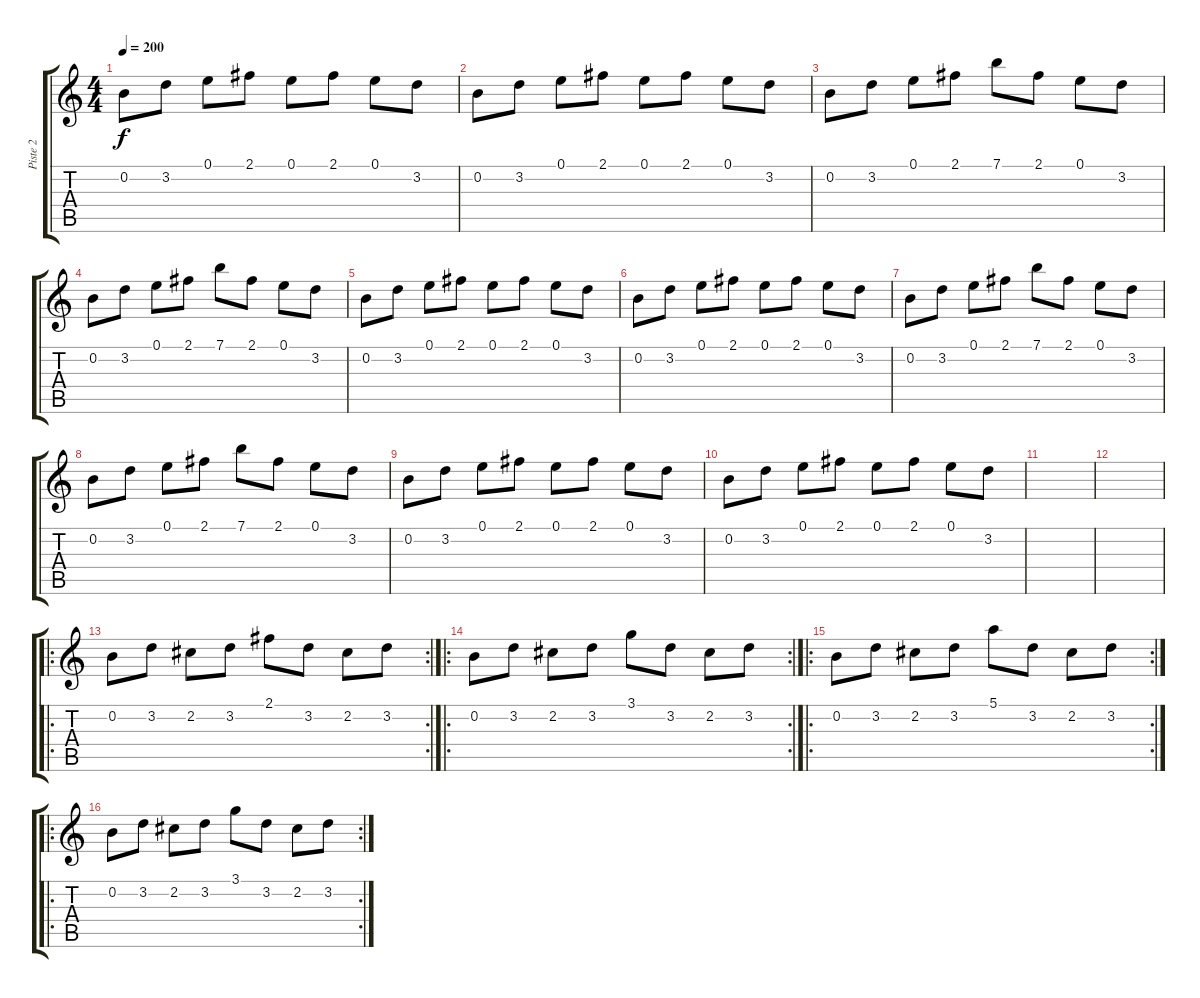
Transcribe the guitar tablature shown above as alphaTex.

\track ("Piste 2" "Piste 2") {instrument distortionguitar}
\staff {score tabs}
\tuning (E4 B3 G3 D3 A2 E2) {hide}
\ts (4 4)
\tempo 200
\clef g2
\ks c
0.2.8{dy f} 3.2.8 0.1.8 2.1.8 0.1.8 2.1.8 0.1.8 3.2.8 |
0.2.8 3.2.8 0.1.8 2.1.8 0.1.8 2.1.8 0.1.8 3.2.8 |
0.2.8 3.2.8 0.1.8 2.1.8 7.1.8 2.1.8 0.1.8 3.2.8 |
0.2.8 3.2.8 0.1.8 2.1.8 7.1.8 2.1.8 0.1.8 3.2.8 |
0.2.8 3.2.8 0.1.8 2.1.8 0.1.8 2.1.8 0.1.8 3.2.8 |
0.2.8 3.2.8 0.1.8 2.1.8 0.1.8 2.1.8 0.1.8 3.2.8 |
0.2.8 3.2.8 0.1.8 2.1.8 7.1.8 2.1.8 0.1.8 3.2.8 |
0.2.8 3.2.8 0.1.8 2.1.8 7.1.8 2.1.8 0.1.8 3.2.8 |
0.2.8 3.2.8 0.1.8 2.1.8 0.1.8 2.1.8 0.1.8 3.2.8 |
0.2.8 3.2.8 0.1.8 2.1.8 0.1.8 2.1.8 0.1.8 3.2.8 |
|
|
\ro
\rc 2
0.2.8 3.2.8 2.2.8 3.2.8 2.1.8 3.2.8 2.2.8 3.2.8 |
\ro
\rc 2
0.2.8 3.2.8 2.2.8 3.2.8 3.1.8 3.2.8 2.2.8 3.2.8 |
\ro
\rc 2
0.2.8 3.2.8 2.2.8 3.2.8 5.1.8 3.2.8 2.2.8 3.2.8 |
\ro
\rc 2
0.2.8 3.2.8 2.2.8 3.2.8 3.1.8 3.2.8 2.2.8 3.2.8
